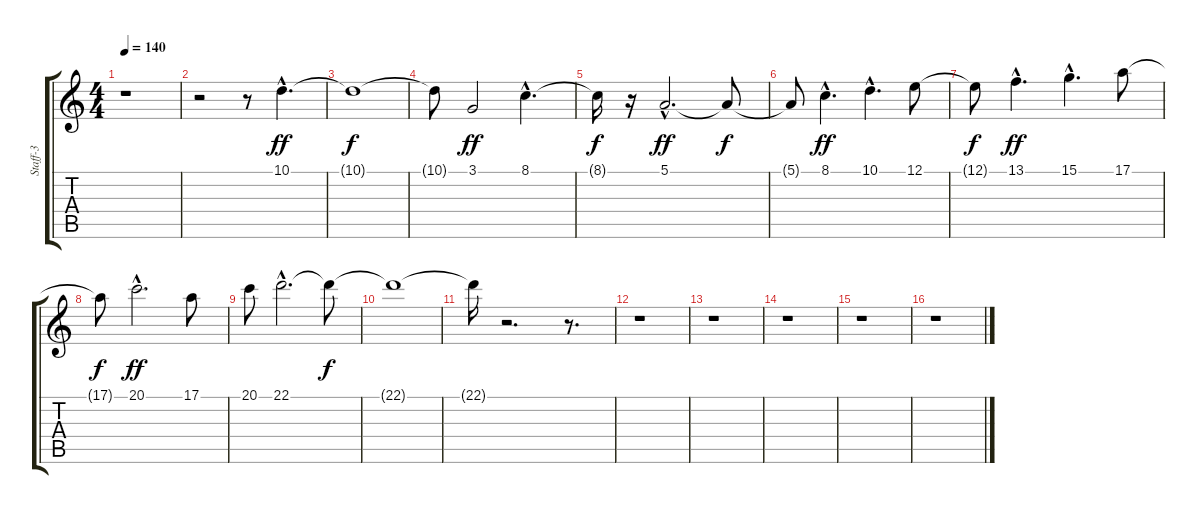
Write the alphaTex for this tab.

\track ("Staff-3" "Staff-3") {instrument cello}
\staff {score tabs}
\tuning (E4 B3 G3 D3 A2 E2) {hide}
\ts (4 4)
\tempo 140
\clef g2
\ks c
r.1{dy f} |
r.2 r.8 10.1{hac}.4{d dy ff volume 8} |
10.1{t}.1{dy f} |
10.1{t}.8 3.1.2{dy ff volume 16} 8.1{hac}.4{d} |
8.1{t}.16{dy f} r.16 5.1{hac}.2{d dy ff volume 8} 5.1{t}.8{dy f} |
5.1{t}.8 8.1{hac}.4{d dy ff volume 16} 10.1{hac}.4{d} 12.1.8 |
12.1{t}.8{dy f} 13.1{hac}.4{d dy ff} 15.1{hac}.4{d} 17.1.8 |
17.1{t}.8{dy f} 20.1{hac}.2{d dy ff} 17.1.8 |
20.1.8 22.1{hac}.2{d} 22.1{t}.8{dy f} |
22.1{t}.1 |
22.1{t}.16 r.2{d} r.8{d} |
r.1 |
r.1 |
r.1 |
r.1 |
r.1
